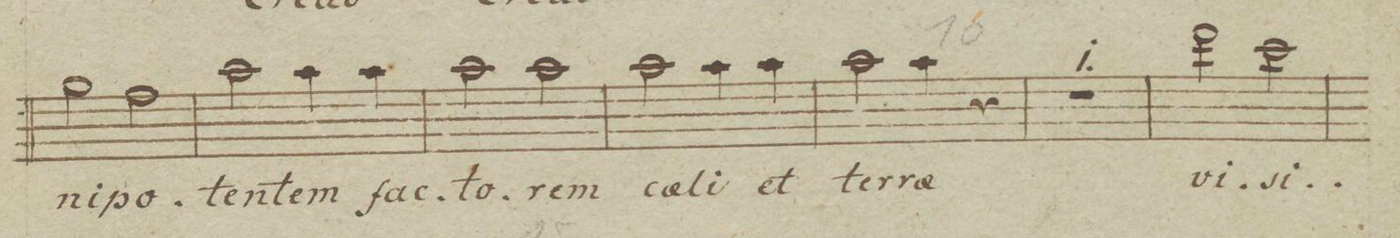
**kern	**text	**dynam
*I"Alto	*	*
*clefC3	*	*
*k[b-e-a-]	*	*
*met(c)	*	*
*M4/4	*	*
2a-\	-ni-	.
2g\	-po-	.
=7	=7	=7
2b-\	-ten-	.
4b-\	-tem	.
4b-\	fac-	.
=8	=8	=8
2b-\	-to-	.
2b-\	-rem	.
=9	=9	=9
2b-\	cae-	.
4b-\	-li	.
4b-\	et	.
=10	=10	=10
2b-\	ter-	.
4b-\	-ra	.
4r	.	.
=11	=11	=11
1r	.	.
=12	=12	=12
2ee-\	vi-	.
2dd\	-si-	.
=13	=13	=13
*-	*-	*-
